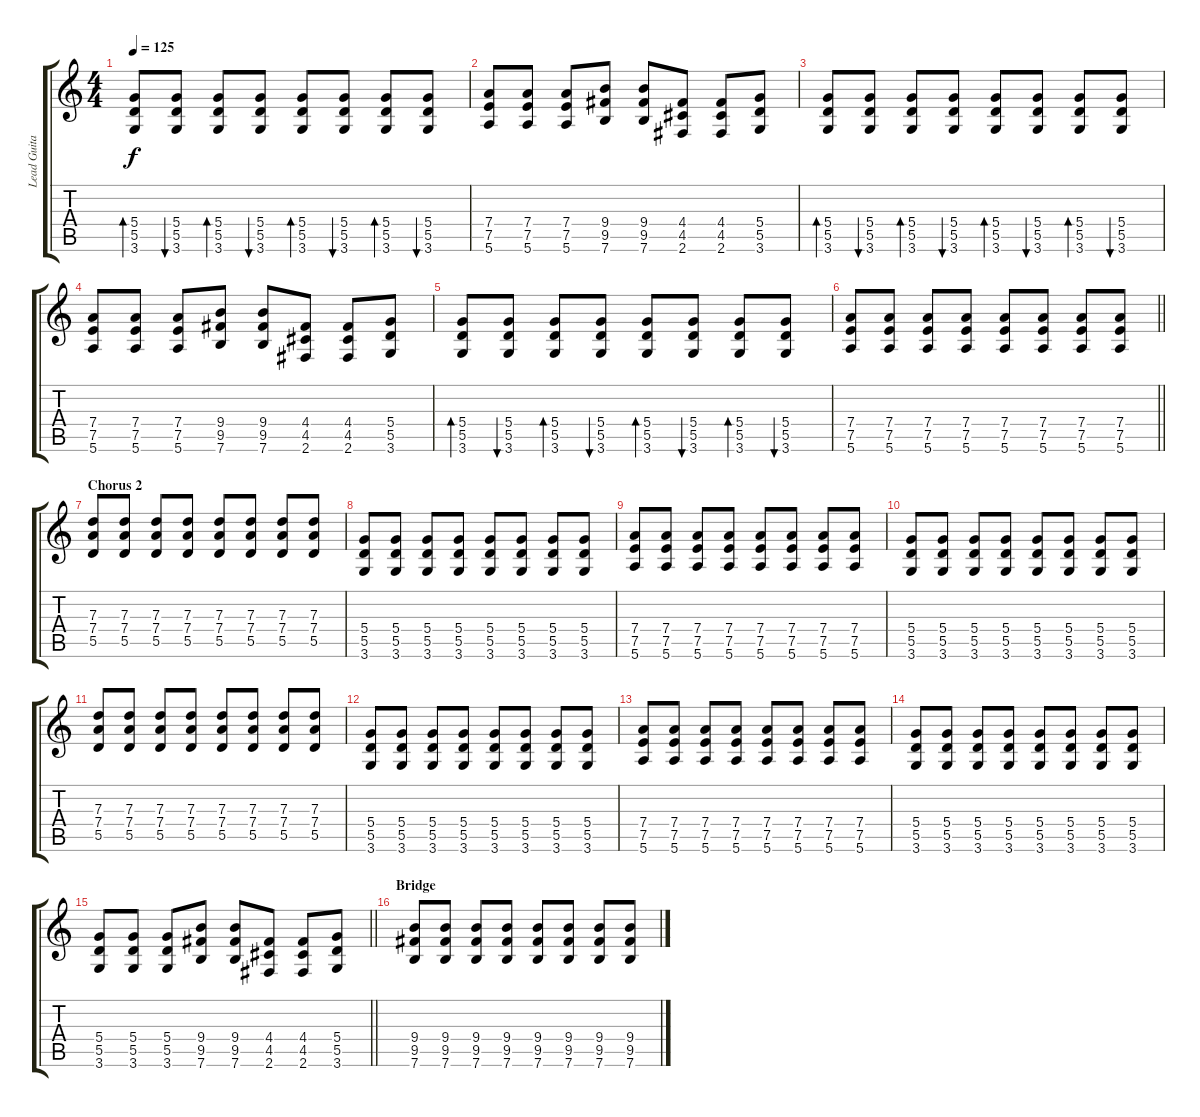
\track ("Lead Guitar " "Lead Guita") {instrument acousticguitarsteel}
\staff {score tabs}
\tuning (E4 B3 G3 D3 A2 E2) {hide}
\ts (4 4)
\tempo 125
\clef g2
\ks c
(5.4 5.5 3.6).8{bd 30 dy f} (5.4 5.5 3.6).8{bu 30} (5.4 5.5 3.6).8{bd 30} (5.4 5.5 3.6).8{bu 30} (5.4 5.5 3.6).8{bd 30} (5.4 5.5 3.6).8{bu 30} (5.4 5.5 3.6).8{bd 30} (5.4 5.5 3.6).8{bu 30} |
(7.4 7.5 5.6).8 (7.4 7.5 5.6).8 (7.4 7.5 5.6).8 (9.4 9.5 7.6).8 (9.4 9.5 7.6).8 (4.4 4.5 2.6).8 (4.4 4.5 2.6).8 (5.4 5.5 3.6).8 |
(5.4 5.5 3.6).8{bd 30} (5.4 5.5 3.6).8{bu 30} (5.4 5.5 3.6).8{bd 30} (5.4 5.5 3.6).8{bu 30} (5.4 5.5 3.6).8{bd 30} (5.4 5.5 3.6).8{bu 30} (5.4 5.5 3.6).8{bd 30} (5.4 5.5 3.6).8{bu 30} |
(7.4 7.5 5.6).8 (7.4 7.5 5.6).8 (7.4 7.5 5.6).8 (9.4 9.5 7.6).8 (9.4 9.5 7.6).8 (4.4 4.5 2.6).8 (4.4 4.5 2.6).8 (5.4 5.5 3.6).8 |
(5.4 5.5 3.6).8{bd 30} (5.4 5.5 3.6).8{bu 30} (5.4 5.5 3.6).8{bd 30} (5.4 5.5 3.6).8{bu 30} (5.4 5.5 3.6).8{bd 30} (5.4 5.5 3.6).8{bu 30} (5.4 5.5 3.6).8{bd 30} (5.4 5.5 3.6).8{bu 30} |
\barLineRight lightlight
(7.4 7.5 5.6).8 (7.4 7.5 5.6).8 (7.4 7.5 5.6).8 (7.4 7.5 5.6).8 (7.4 7.5 5.6).8 (7.4 7.5 5.6).8 (7.4 7.5 5.6).8 (7.4 7.5 5.6).8 |
\section ("" "Chorus 2")
(7.3 7.4 5.5).8 (7.3 7.4 5.5).8 (7.3 7.4 5.5).8 (7.3 7.4 5.5).8 (7.3 7.4 5.5).8 (7.3 7.4 5.5).8 (7.3 7.4 5.5).8 (7.3 7.4 5.5).8 |
(5.4 5.5 3.6).8 (5.4 5.5 3.6).8 (5.4 5.5 3.6).8 (5.4 5.5 3.6).8 (5.4 5.5 3.6).8 (5.4 5.5 3.6).8 (5.4 5.5 3.6).8 (5.4 5.5 3.6).8 |
(7.4 7.5 5.6).8 (7.4 7.5 5.6).8 (7.4 7.5 5.6).8 (7.4 7.5 5.6).8 (7.4 7.5 5.6).8 (7.4 7.5 5.6).8 (7.4 7.5 5.6).8 (7.4 7.5 5.6).8 |
(5.4 5.5 3.6).8 (5.4 5.5 3.6).8 (5.4 5.5 3.6).8 (5.4 5.5 3.6).8 (5.4 5.5 3.6).8 (5.4 5.5 3.6).8 (5.4 5.5 3.6).8 (5.4 5.5 3.6).8 |
(7.3 7.4 5.5).8 (7.3 7.4 5.5).8 (7.3 7.4 5.5).8 (7.3 7.4 5.5).8 (7.3 7.4 5.5).8 (7.3 7.4 5.5).8 (7.3 7.4 5.5).8 (7.3 7.4 5.5).8 |
(5.4 5.5 3.6).8 (5.4 5.5 3.6).8 (5.4 5.5 3.6).8 (5.4 5.5 3.6).8 (5.4 5.5 3.6).8 (5.4 5.5 3.6).8 (5.4 5.5 3.6).8 (5.4 5.5 3.6).8 |
(7.4 7.5 5.6).8 (7.4 7.5 5.6).8 (7.4 7.5 5.6).8 (7.4 7.5 5.6).8 (7.4 7.5 5.6).8 (7.4 7.5 5.6).8 (7.4 7.5 5.6).8 (7.4 7.5 5.6).8 |
(5.4 5.5 3.6).8 (5.4 5.5 3.6).8 (5.4 5.5 3.6).8 (5.4 5.5 3.6).8 (5.4 5.5 3.6).8 (5.4 5.5 3.6).8 (5.4 5.5 3.6).8 (5.4 5.5 3.6).8 |
\barLineRight lightlight
(5.4 5.5 3.6).8 (5.4 5.5 3.6).8 (5.4 5.5 3.6).8 (9.4 9.5 7.6).8 (9.4 9.5 7.6).8 (4.4 4.5 2.6).8 (4.4 4.5 2.6).8 (5.4 5.5 3.6).8 |
\section ("" "Bridge")
(9.4 9.5 7.6).8 (9.4 9.5 7.6).8 (9.4 9.5 7.6).8 (9.4 9.5 7.6).8 (9.4 9.5 7.6).8 (9.4 9.5 7.6).8 (9.4 9.5 7.6).8 (9.4 9.5 7.6).8
